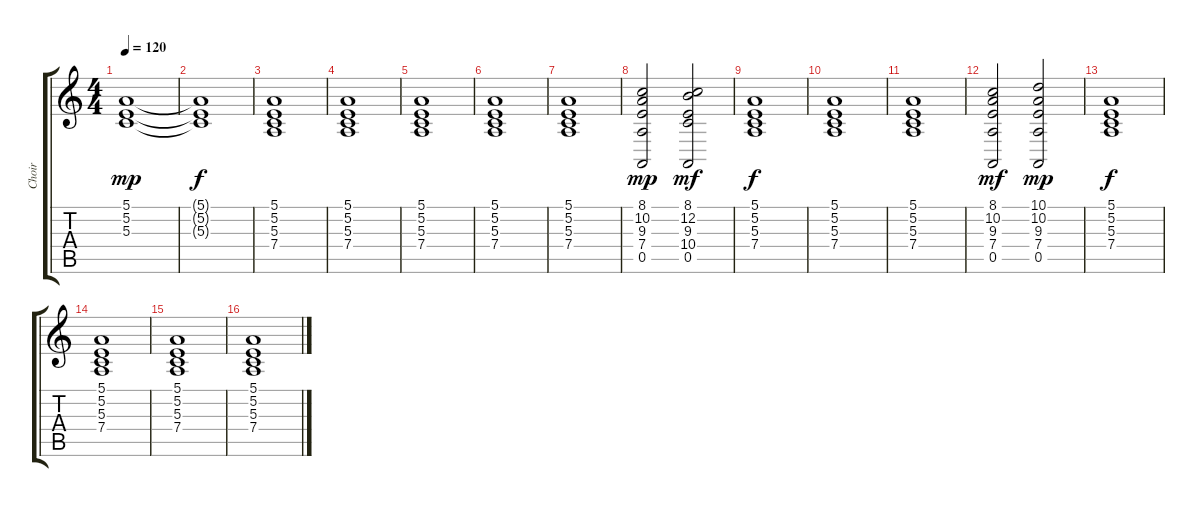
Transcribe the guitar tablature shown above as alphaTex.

\track ("Choir" "Choir") {instrument choiraahs}
\staff {score tabs}
\tuning (E4 B3 G3 D3 A2 E2) {hide}
\ts (4 4)
\tempo 120
\clef g2
\ks c
(5.1 5.2 5.3).1{dy mp} |
(5.1{t} 5.2{t} 5.3{t}).1{dy f} |
(5.1 5.2 5.3 7.4).1 |
(5.1 5.2 5.3 7.4).1 |
(5.1 5.2 5.3 7.4).1 |
(5.1 5.2 5.3 7.4).1 |
(5.1 5.2 5.3 7.4).1 |
(8.1 10.2 9.3 7.4 0.5).2{dy mp} (8.1 12.2 9.3 10.4 0.5).2{dy mf} |
(5.1 5.2 5.3 7.4).1{dy f} |
(5.1 5.2 5.3 7.4).1 |
(5.1 5.2 5.3 7.4).1 |
(8.1 10.2 9.3 7.4 0.5).2{dy mf} (10.1 10.2 9.3 7.4 0.5).2{dy mp} |
(5.1 5.2 5.3 7.4).1{dy f} |
(5.1 5.2 5.3 7.4).1 |
(5.1 5.2 5.3 7.4).1 |
(5.1 5.2 5.3 7.4).1
